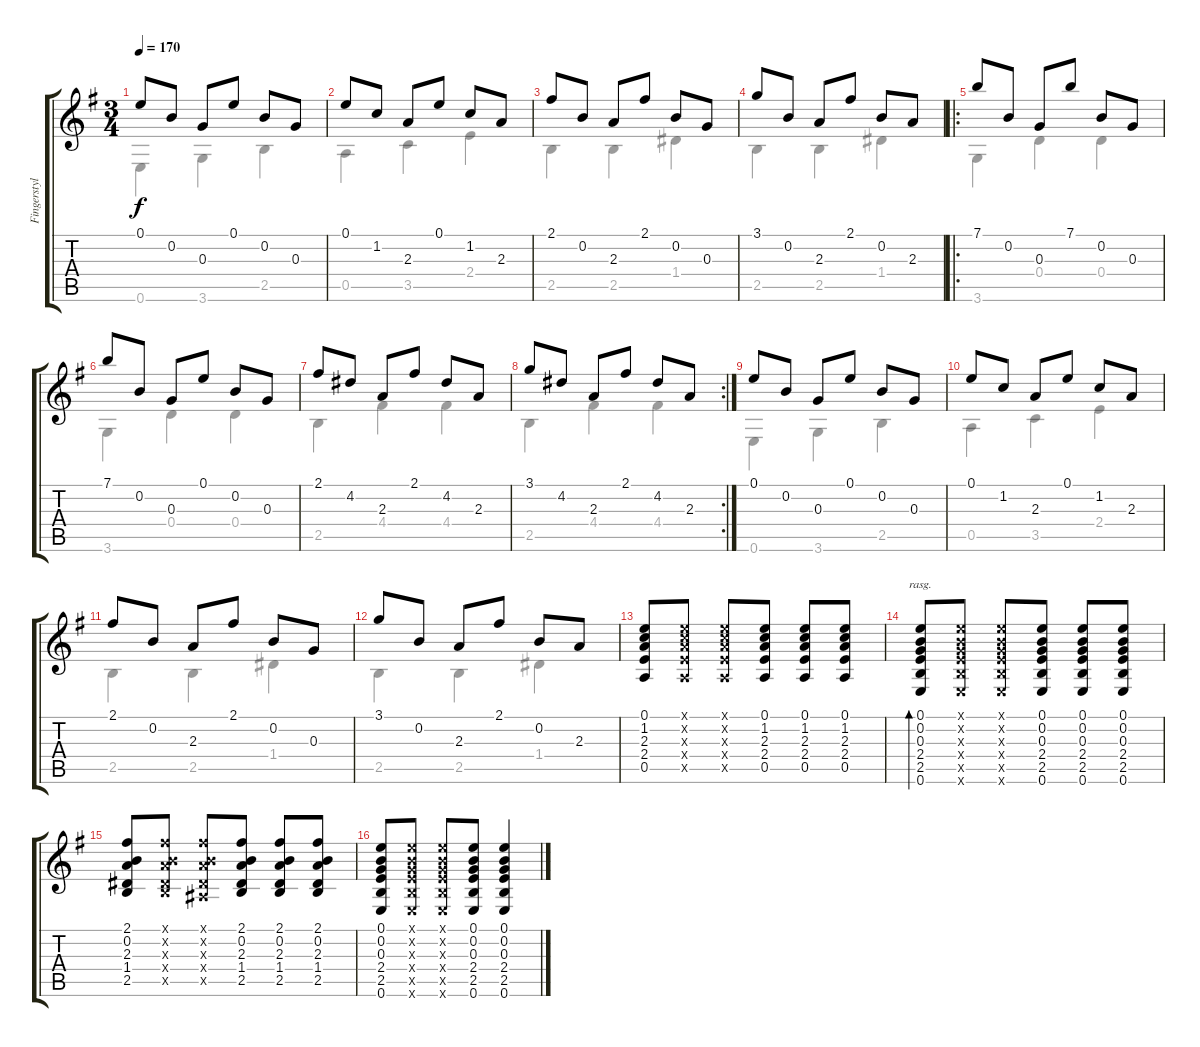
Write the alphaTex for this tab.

\track ("Fingerstyle Guitar" "Fingerstyl") {instrument acousticguitarnylon}
\staff {score tabs}
\tuning (E4 B3 G3 D3 A2 E2) {hide}
\voice
\ts (3 4)
\tempo 170
\clef g2
\ks g
0.1.8{dy f} 0.2.8 0.3.8 0.1.8 0.2.8 0.3.8 |
0.1.8 1.2.8 2.3.8 0.1.8 1.2.8 2.3.8 |
2.1.8 0.2.8 2.3.8 2.1.8 0.2.8 0.3.8 |
3.1.8 0.2.8 2.3.8 2.1.8 0.2.8 2.3.8 |
\ro
7.1.8 0.2.8 0.3.8 7.1.8 0.2.8 0.3.8 |
7.1.8 0.2.8 0.3.8 0.1.8 0.2.8 0.3.8 |
2.1.8 4.2.8 2.3.8 2.1.8 4.2.8 2.3.8 |
\rc 2
3.1.8 4.2.8 2.3.8 2.1.8 4.2.8 2.3.8 |
0.1.8 0.2.8 0.3.8 0.1.8 0.2.8 0.3.8 |
0.1.8 1.2.8 2.3.8 0.1.8 1.2.8 2.3.8 |
2.1.8 0.2.8 2.3.8 2.1.8 0.2.8 0.3.8 |
3.1.8 0.2.8 2.3.8 2.1.8 0.2.8 2.3.8 |
(0.1 1.2 2.3 2.4 0.5).8 (0.1{x} 1.2{x} 2.3{x} 2.4{x} 0.5{x}).8 (0.1{x} 1.2{x} 2.3{x} 2.4{x} 0.5{x}).8 (0.1 1.2 2.3 2.4 0.5).8 (0.1 1.2 2.3 2.4 0.5).8 (0.1 1.2 2.3 2.4 0.5).8 |
(0.1 0.2 0.3 2.4 2.5 0.6).8{bd 480 rasg ii} (0.1{x} 0.2{x} 0.3{x} 2.4{x} 2.5{x} 0.6{x}).8 (0.1{x} 0.2{x} 0.3{x} 2.4{x} 2.5{x} 0.6{x}).8 (0.1 0.2 0.3 2.4 2.5 0.6).8 (0.1 0.2 0.3 2.4 2.5 0.6).8 (0.1 0.2 0.3 2.4 2.5 0.6).8 |
(2.1 0.2 2.3 1.4 2.5).8 (2.1{x} 0.2{x} 2.3{x} 1.4{x} 2.5{x}).8 (2.1{x} 0.2{x} 2.3{x} 1.4{x} 1.5{x}).8 (2.1 0.2 2.3 1.4 2.5).8 (2.1 0.2 2.3 1.4 2.5).8 (2.1 0.2 2.3 1.4 2.5).8 |
(0.1 0.2 0.3 2.4 2.5 0.6).8 (0.1{x} 0.2{x} 0.3{x} 2.4{x} 2.5{x} 0.6{x}).8 (0.1{x} 0.2{x} 0.3{x} 2.4{x} 2.5{x} 0.6{x}).8 (0.1 0.2 0.3 2.4 2.5 0.6).8 (0.1 0.2 0.3 2.4 2.5 0.6).4
\voice
\clef g2
\ottava regular
\simile none
\ks g
0.6.4{dy f} 3.6.4 2.5.4 |
0.5.4 3.5.4 2.4.4 |
2.5.4 2.5.4 1.4.4 |
2.5.4 2.5.4 1.4.4 |
3.6.4 0.4.4 0.4.4 |
3.6.4 0.4.4 0.4.4 |
2.5.4 4.4.4 4.4.4 |
2.5.4 4.4.4 4.4.4 |
0.6.4 3.6.4 2.5.4 |
0.5.4 3.5.4 2.4.4 |
2.5.4 2.5.4 1.4.4 |
2.5.4 2.5.4 1.4.4 |
|
|
|
